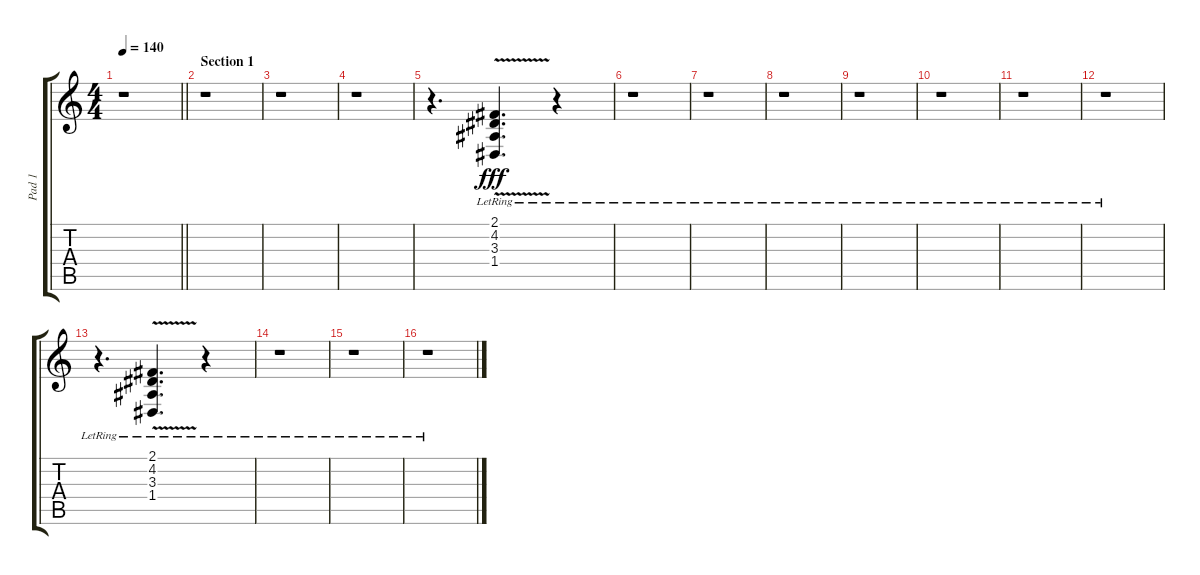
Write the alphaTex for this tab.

\track ("Pad 1" "Pad 1") {instrument pad4choir}
\staff {score tabs}
\tuning (E4 B3 G3 D3 A2 E2) {hide}
\ts (4 4)
\tempo 140
\clef g2
\barLineRight lightlight
\ks c
r.1{dy fff} |
\section ("" "Section 1")
r.1 |
r.1 |
r.1 |
r.4{d} (2.1{lr} 4.2{lr} 3.3{lr} 1.4{v lr}).4{d volume 10} r.4{volume 8} |
r.1 |
r.1 |
r.1 |
r.1 |
r.1 |
r.1 |
r.1 |
r.4{d} (2.1{lr} 4.2{lr} 3.3{lr} 1.4{v lr}).4{d volume 10} r.4{volume 8} |
r.1 |
r.1 |
r.1
